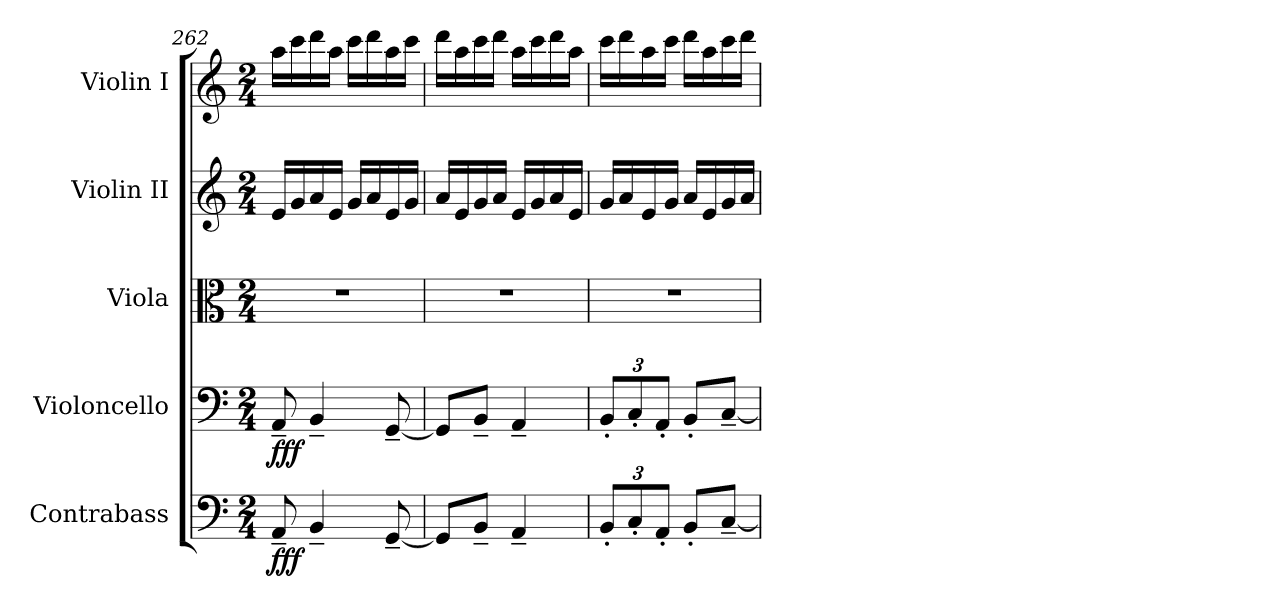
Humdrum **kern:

**kern	**dynam	**kern	**dynam	**kern	**kern	**kern
*part5	*part5	*part4	*part4	*part3	*part2	*part1
*staff5	*staff5	*staff4	*staff4	*staff3	*staff2	*staff1
*I"Contrabass	*	*I"Violoncello	*	*I"Viola	*I"Violin II	*I"Violin I
*I'Cb.	*	*I'Vc.	*	*I'Vla.	*I'Vln. II	*I'Vln. I
*clefF4	*	*clefF4	*	*clefC3	*clefG2	*clefG2
*ITrd7c12	*	*	*	*	*	*
*k[]	*	*k[]	*	*k[]	*k[]	*k[]
*M2/4	*	*M2/4	*	*M2/4	*M2/4	*M2/4
=262	=262	=262	=262	=262	=262	=262
!	!LO:DY:b	!	!LO:DY:b	!	!	!
8AAA~/	fff	8AA~/	fff	2r	16e/LL	16aa\LL
.	.	.	.	.	16g/	16ccc\
4BBB~/	.	4BB~/	.	.	16a/	16ddd\
.	.	.	.	.	16e/JJ	16aa\JJ
.	.	.	.	.	16g/LL	16ccc\LL
.	.	.	.	.	16a/	16ddd\
[8GGG~/	.	[8GG~/	.	.	16e/	16aa\
.	.	.	.	.	16g/JJ	16ccc\JJ
=263	=263	=263	=263	=263	=263	=263
8GGG/L]	.	8GG/L]	.	2r	16a/LL	16ddd\LL
.	.	.	.	.	16e/	16aa\
8BBB~/J	.	8BB~/J	.	.	16g/	16ccc\
.	.	.	.	.	16a/JJ	16ddd\JJ
4AAA~/	.	4AA~/	.	.	16e/LL	16aa\LL
.	.	.	.	.	16g/	16ccc\
.	.	.	.	.	16a/	16ddd\
.	.	.	.	.	16e/JJ	16aa\JJ
!!LO:PB:g=z
=264	=264	=264	=264	=264	=264	=264
*Xbrackettup	*	*Xbrackettup	*	*	*	*
12BBB'/L	.	12BB'/L	.	2r	16g/LL	16ccc\LL
.	.	.	.	.	16a/	16ddd\
12CC'/	.	12C'/	.	.	.	.
.	.	.	.	.	16e/	16aa\
12AAA'/J	.	12AA'/J	.	.	.	.
.	.	.	.	.	16g/JJ	16ccc\JJ
8BBB'/L	.	8BB'/L	.	.	16a/LL	16ddd\LL
.	.	.	.	.	16e/	16aa\
[8CC~/J	.	[8C~/J	.	.	16g/	16ccc\
.	.	.	.	.	16a/JJ	16ddd\JJ
=	=	=	=	=	=	=
*-	*-	*-	*-	*-	*-	*-
